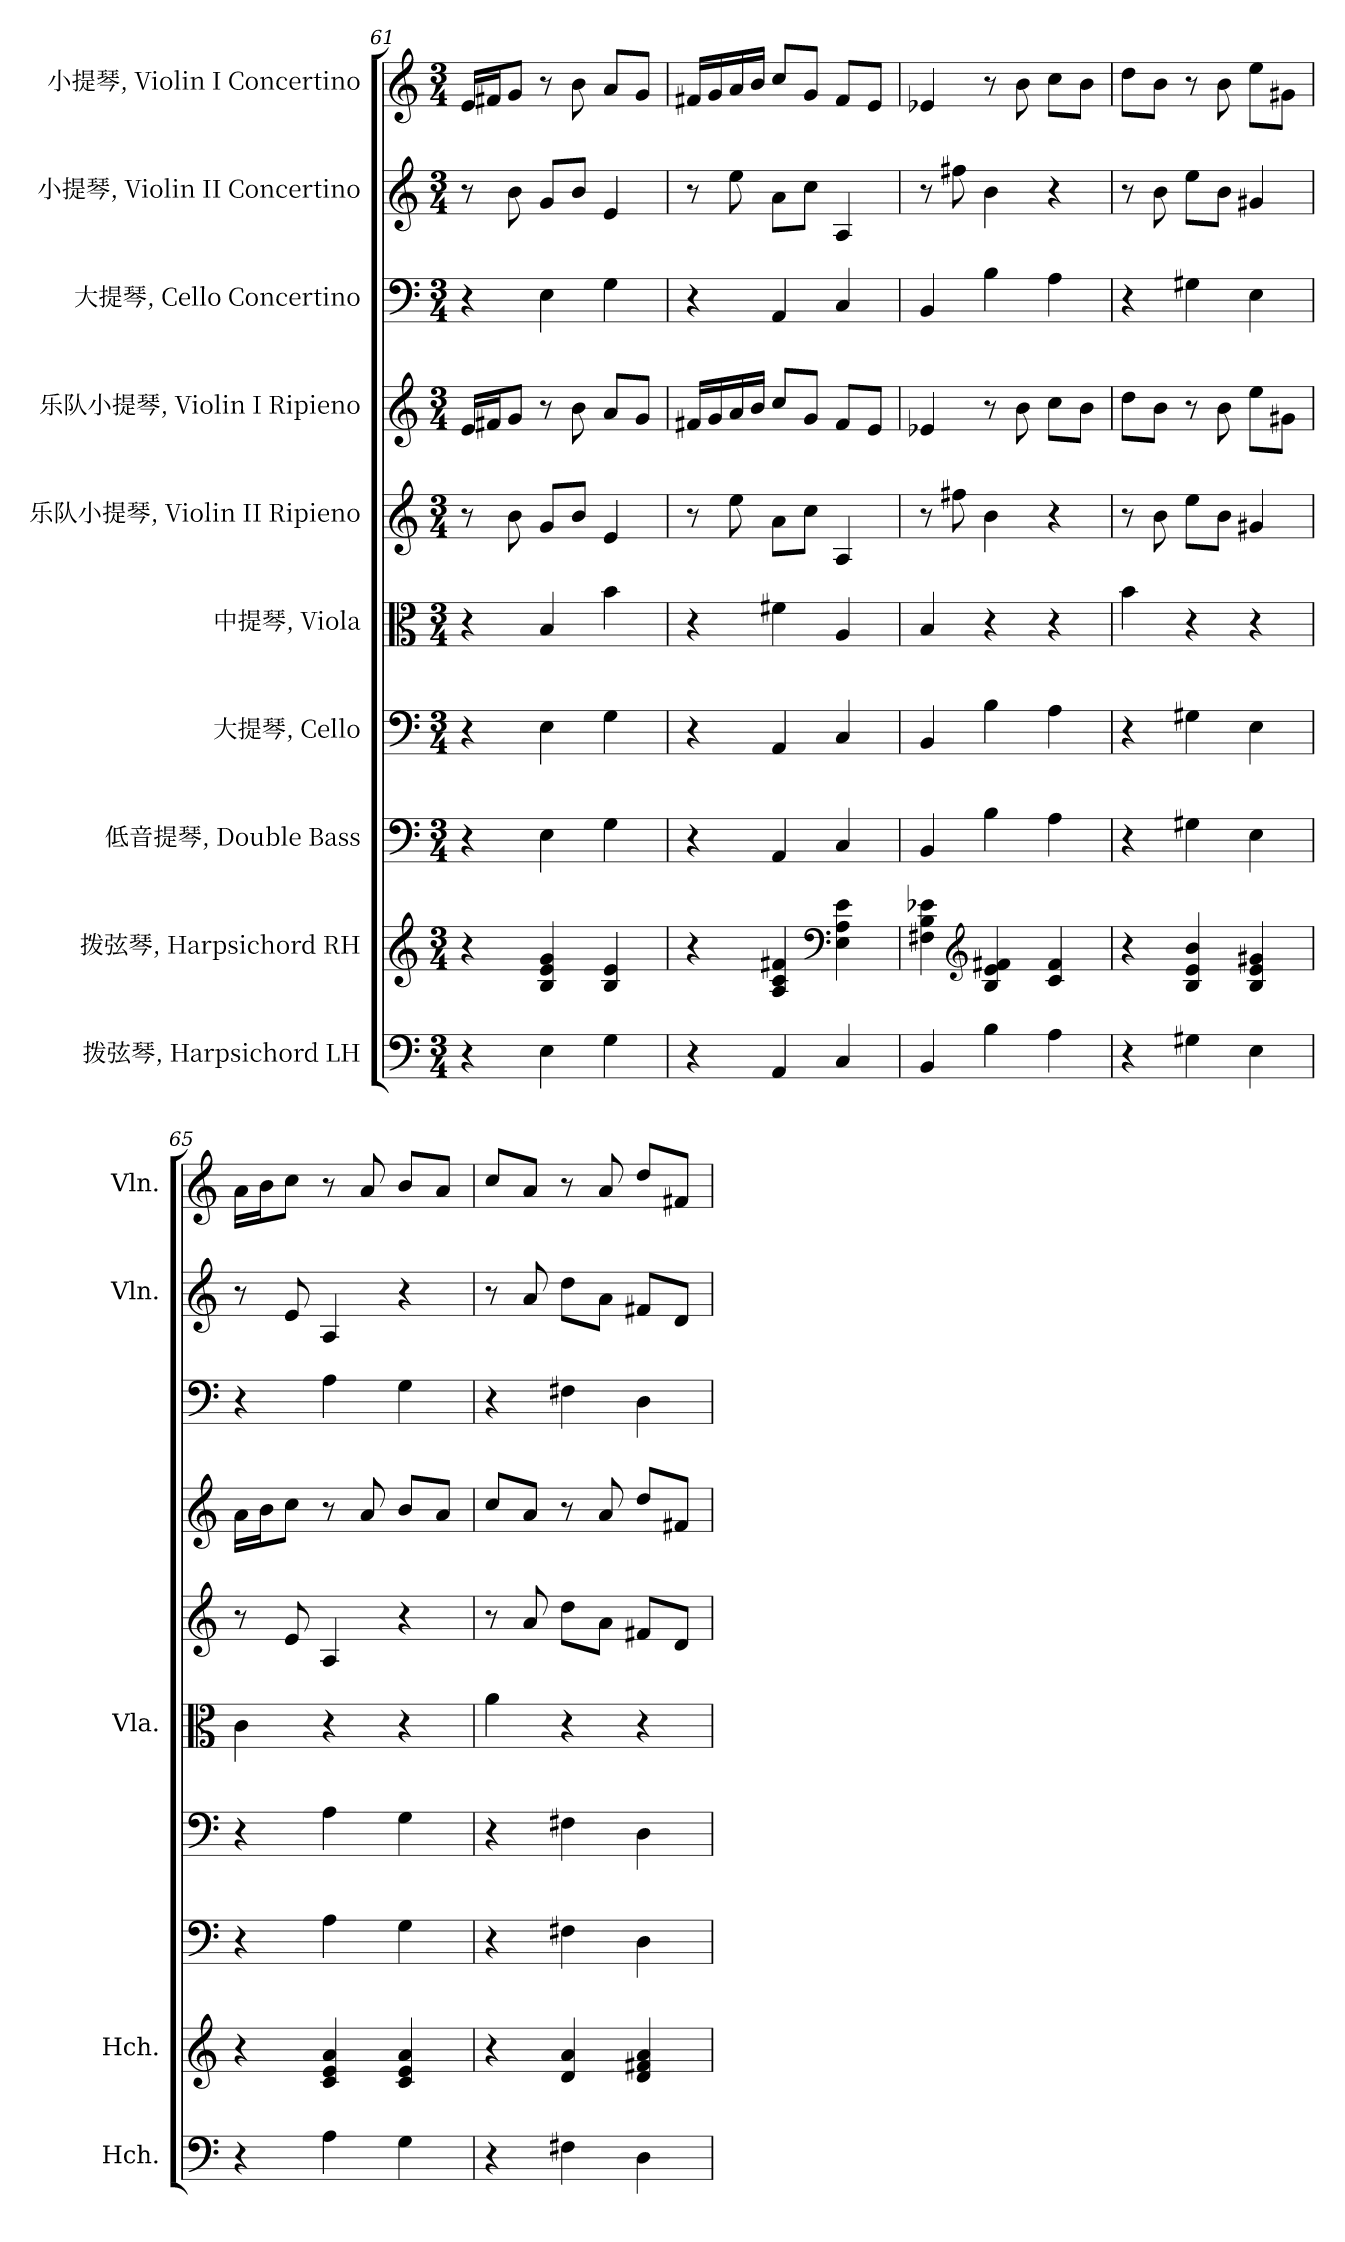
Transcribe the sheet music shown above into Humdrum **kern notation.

**kern	**kern	**kern	**kern	**kern	**kern	**kern	**kern	**kern	**kern
*part10	*part9	*part8	*part7	*part6	*part5	*part4	*part3	*part2	*part1
*staff10	*staff9	*staff8	*staff7	*staff6	*staff5	*staff4	*staff3	*staff2	*staff1
*I"拨弦琴, Harpsichord LH	*I"拨弦琴, Harpsichord RH	*I"低音提琴, Double Bass	*I"大提琴, Cello	*I"中提琴, Viola	*I"乐队小提琴, Violin II Ripieno	*I"乐队小提琴, Violin I Ripieno	*I"大提琴, Cello Concertino	*I"小提琴, Violin II Concertino	*I"小提琴, Violin I Concertino
*I'Hch.	*I'Hch.	*	*	*I'Vla.	*	*	*	*I'Vln.	*I'Vln.
!!LO:PB:g=z
*clefF4	*clefG2	*clefF4	*clefF4	*clefC3	*clefG2	*clefG2	*clefF4	*clefG2	*clefG2
*	*	*ITrd7c12	*	*	*	*	*	*	*
*k[]	*k[]	*k[]	*k[]	*k[]	*k[]	*k[]	*k[]	*k[]	*k[]
*M3/4	*M3/4	*M3/4	*M3/4	*M3/4	*M3/4	*M3/4	*M3/4	*M3/4	*M3/4
=61	=61	=61	=61	=61	=61	=61	=61	=61	=61
4r	4r	4r	4r	4r	8r	16e/LL	4r	8r	16e/LL
.	.	.	.	.	.	16f#X/J	.	.	16f#X/J
.	.	.	.	.	8b\	8g/J	.	8b\	8g/J
4E\	4B/ 4e/ 4g/	4EE\	4E\	4B/	8g/L	8r	4E\	8g/L	8r
.	.	.	.	.	8b/J	8b\	.	8b/J	8b\
4G\	4B/ 4e/	4GG\	4G\	4b\	4e/	8a/L	4G\	4e/	8a/L
.	.	.	.	.	.	8g/J	.	.	8g/J
=62	=62	=62	=62	=62	=62	=62	=62	=62	=62
4r	4r	4r	4r	4r	8r	16f#X/LL	4r	8r	16f#X/LL
.	.	.	.	.	.	16g/	.	.	16g/
.	.	.	.	.	8ee\	16a/	.	8ee\	16a/
.	.	.	.	.	.	16b/JJ	.	.	16b/JJ
4AA/	4A/ 4c/ 4f#X/	4AAA/	4AA/	4f#X\	8a\L	8cc/L	4AA/	8a\L	8cc/L
.	.	.	.	.	8cc\J	8g/J	.	8cc\J	8g/J
*	*clefF4	*	*	*	*	*	*	*	*
4C/	4E\ 4A\ 4e\	4CC/	4C/	4A/	4A/	8f#/L	4C/	4A/	8f#/L
.	.	.	.	.	.	8e/J	.	.	8e/J
=63	=63	=63	=63	=63	=63	=63	=63	=63	=63
4BB/	4F#X\ 4B\ 4e-X\	4BBB/	4BB/	4B/	8r	4e-X/	4BB/	8r	4e-X/
.	.	.	.	.	8ff#X\	.	.	8ff#X\	.
*	*clefG2	*	*	*	*	*	*	*	*
4B\	4B/ 4e-/ 4f#X/	4BB\	4B\	4r	4b\	8r	4B\	4b\	8r
.	.	.	.	.	.	8b\	.	.	8b\
4A\	4c/ 4f#/	4AA\	4A\	4r	4r	8cc\L	4A\	4r	8cc\L
.	.	.	.	.	.	8b\J	.	.	8b\J
=64	=64	=64	=64	=64	=64	=64	=64	=64	=64
4r	4r	4r	4r	4b\	8r	8dd\L	4r	8r	8dd\L
.	.	.	.	.	8b\	8b\J	.	8b\	8b\J
4G#X\	4B/ 4e/ 4b/	4GG#X\	4G#X\	4r	8ee\L	8r	4G#X\	8ee\L	8r
.	.	.	.	.	8b\J	8b\	.	8b\J	8b\
4E\	4B/ 4e/ 4g#X/	4EE\	4E\	4r	4g#X/	8ee\L	4E\	4g#X/	8ee\L
.	.	.	.	.	.	8g#X\J	.	.	8g#X\J
=65	=65	=65	=65	=65	=65	=65	=65	=65	=65
4r	4r	4r	4r	4c\	8r	16a\LL	4r	8r	16a\LL
.	.	.	.	.	.	16b\J	.	.	16b\J
.	.	.	.	.	8e/	8cc\J	.	8e/	8cc\J
4A\	4c/ 4e/ 4a/	4AA\	4A\	4r	4A/	8r	4A\	4A/	8r
.	.	.	.	.	.	8a/	.	.	8a/
4G\	4c/ 4e/ 4a/	4GG\	4G\	4r	4r	8b/L	4G\	4r	8b/L
.	.	.	.	.	.	8a/J	.	.	8a/J
!!LO:PB:g=z
=66	=66	=66	=66	=66	=66	=66	=66	=66	=66
4r	4r	4r	4r	4a\	8r	8cc/L	4r	8r	8cc/L
.	.	.	.	.	8a/	8a/J	.	8a/	8a/J
4F#X\	4d/ 4a/	4FF#X\	4F#X\	4r	8dd\L	8r	4F#X\	8dd\L	8r
.	.	.	.	.	8a\J	8a/	.	8a\J	8a/
4D\	4d/ 4f#X/ 4a/	4DD\	4D\	4r	8f#X/L	8dd/L	4D\	8f#X/L	8dd/L
.	.	.	.	.	8d/J	8f#X/J	.	8d/J	8f#X/J
=	=	=	=	=	=	=	=	=	=
*-	*-	*-	*-	*-	*-	*-	*-	*-	*-
